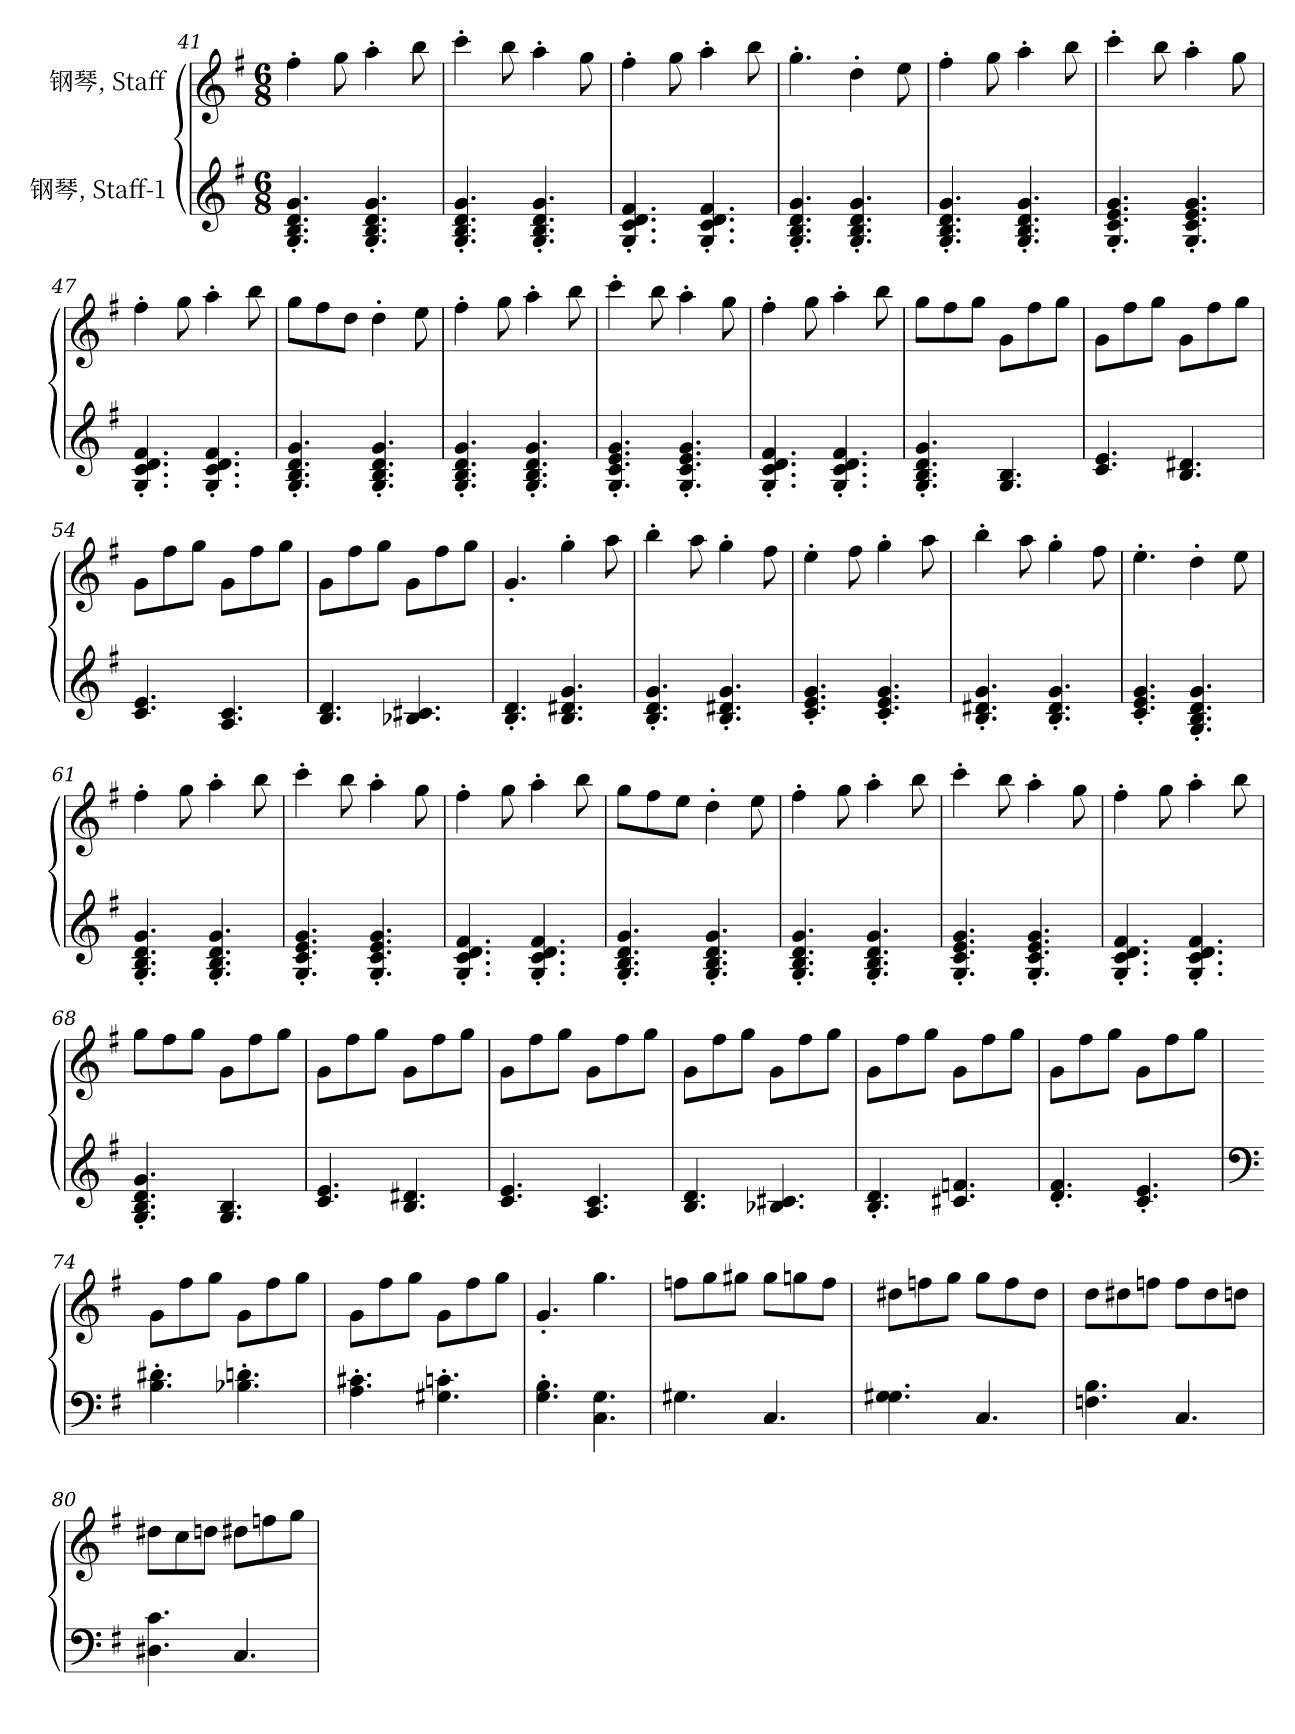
**kern	**kern
*part2	*part1
*staff2	*staff1
*I"钢琴, Staff-1	*I"钢琴, Staff
*clefG2	*clefG2
*k[f#]	*k[f#]
*M6/8	*M6/8
=41	=41
4.G/' 4.B/' 4.d/' 4.g/'	4ff#'\
.	8gg\
4.G/' 4.B/' 4.d/' 4.g/'	4aa'\
.	8bb\
=42	=42
4.G/' 4.B/' 4.d/' 4.g/'	4ccc'\
.	8bb\
4.G/' 4.B/' 4.d/' 4.g/'	4aa'\
.	8gg\
=43	=43
4.G/' 4.c/' 4.d/' 4.f#/'	4ff#'\
.	8gg\
4.G/' 4.c/' 4.d/' 4.f#/'	4aa'\
.	8bb\
!!LO:LB:g=z
=44	=44
4.G/' 4.B/' 4.d/' 4.g/'	4.gg'\
4.G/' 4.B/' 4.d/' 4.g/'	4dd'\
.	8ee\
=45	=45
4.G/' 4.B/' 4.d/' 4.g/'	4ff#'\
.	8gg\
4.G/' 4.B/' 4.d/' 4.g/'	4aa'\
.	8bb\
=46	=46
4.G/' 4.c/' 4.e/' 4.g/'	4ccc'\
.	8bb\
4.G/' 4.c/' 4.e/' 4.g/'	4aa'\
.	8gg\
=47	=47
4.G/' 4.c/' 4.d/' 4.f#/'	4ff#'\
.	8gg\
4.G/' 4.c/' 4.d/' 4.f#/'	4aa'\
.	8bb\
=48	=48
4.G/' 4.B/' 4.d/' 4.g/'	8gg\L
.	8ff#\
.	8dd\J
4.G/' 4.B/' 4.d/' 4.g/'	4dd'\
.	8ee\
=49	=49
4.G/' 4.B/' 4.d/' 4.g/'	4ff#'\
.	8gg\
4.G/' 4.B/' 4.d/' 4.g/'	4aa'\
.	8bb\
=50	=50
4.G/' 4.c/' 4.e/' 4.g/'	4ccc'\
.	8bb\
4.G/' 4.c/' 4.e/' 4.g/'	4aa'\
.	8gg\
!!LO:LB:g=z
=51	=51
4.G/' 4.c/' 4.d/' 4.f#/'	4ff#'\
.	8gg\
4.G/' 4.c/' 4.d/' 4.f#/'	4aa'\
.	8bb\
=52	=52
4.G/' 4.B/' 4.d/' 4.g/'	8gg\L
.	8ff#\
.	8gg\J
4.G/ 4.B/	8g\L
.	8ff#\
.	8gg\J
=53	=53
4.c/ 4.e/	8g\L
.	8ff#\
.	8gg\J
4.B/ 4.d#X/	8g\L
.	8ff#\
.	8gg\J
=54	=54
4.c/ 4.e/	8g\L
.	8ff#\
.	8gg\J
4.A/ 4.c/	8g\L
.	8ff#\
.	8gg\J
=55	=55
4.B/ 4.d/	8g\L
.	8ff#\
.	8gg\J
4.B-X/ 4.c#X/	8g\L
.	8ff#\
.	8gg\J
=56	=56
4.B/' 4.d/'	4.g'/
4.B/ 4.d#X/ 4.g/	4gg'\
.	8aa\
!!LO:LB:g=z
=57	=57
4.B/' 4.d/' 4.g/'	4bb'\
.	8aa\
4.B/' 4.d#X/' 4.g/'	4gg'\
.	8ff#\
=58	=58
4.c/' 4.e/' 4.g/'	4ee'\
.	8ff#\
4.c/' 4.e/' 4.g/'	4gg'\
.	8aa\
=59	=59
4.B/' 4.d#X/' 4.g/'	4bb'\
.	8aa\
4.B/' 4.d#/' 4.g/'	4gg'\
.	8ff#\
=60	=60
4.c/' 4.e/' 4.g/'	4.ee'\
4.G/' 4.B/' 4.d/' 4.g/'	4dd'\
.	8ee\
=61	=61
4.G/' 4.B/' 4.d/' 4.g/'	4ff#'\
.	8gg\
4.G/' 4.B/' 4.d/' 4.g/'	4aa'\
.	8bb\
=62	=62
4.G/' 4.c/' 4.e/' 4.g/'	4ccc'\
.	8bb\
4.G/' 4.c/' 4.e/' 4.g/'	4aa'\
.	8gg\
=63	=63
4.G/' 4.c/' 4.d/' 4.f#/'	4ff#'\
.	8gg\
4.G/' 4.c/' 4.d/' 4.f#/'	4aa'\
.	8bb\
=64	=64
4.G/' 4.B/' 4.d/' 4.g/'	8gg\L
.	8ff#\
.	8ee\J
4.G/' 4.B/' 4.d/' 4.g/'	4dd'\
.	8ee\
!!LO:PB:g=z
=65	=65
4.G/' 4.B/' 4.d/' 4.g/'	4ff#'\
.	8gg\
4.G/' 4.B/' 4.d/' 4.g/'	4aa'\
.	8bb\
=66	=66
4.G/' 4.c/' 4.e/' 4.g/'	4ccc'\
.	8bb\
4.G/' 4.c/' 4.e/' 4.g/'	4aa'\
.	8gg\
=67	=67
4.G/' 4.c/' 4.d/' 4.f#/'	4ff#'\
.	8gg\
4.G/' 4.c/' 4.d/' 4.f#/'	4aa'\
.	8bb\
=68	=68
4.G/' 4.B/' 4.d/' 4.g/'	8gg\L
.	8ff#\
.	8gg\J
4.G/ 4.B/	8g\L
.	8ff#\
.	8gg\J
=69	=69
4.c/ 4.e/	8g\L
.	8ff#\
.	8gg\J
4.B/ 4.d#X/	8g\L
.	8ff#\
.	8gg\J
=70	=70
4.c/ 4.e/	8g\L
.	8ff#\
.	8gg\J
4.A/ 4.c/	8g\L
.	8ff#\
.	8gg\J
!!LO:LB:g=z
=71	=71
4.B/ 4.d/	8g\L
.	8ff#\
.	8gg\J
4.B-X/ 4.c#X/	8g\L
.	8ff#\
.	8gg\J
=72	=72
4.B/' 4.d/'	8g\L
.	8ff#\
.	8gg\J
4.c#X/ 4.fn/	8g\L
.	8ff#\
.	8gg\J
=73	=73
4.d/' 4.f#/'	8g\L
.	8ff#\
.	8gg\J
4.c/' 4.e/'	8g\L
.	8ff#\
.	8gg\J
=74	=74
*clefF4	*
4.B\' 4.d#X\'	8g\L
.	8ff#\
.	8gg\J
4.B-X\' 4.dn\'	8g\L
.	8ff#\
.	8gg\J
=75	=75
4.A\' 4.c#X\'	8g\L
.	8ff#\
.	8gg\J
4.G#X\' 4.cn\'	8g\L
.	8ff#\
.	8gg\J
=76	=76
4.G\' 4.B\'	4.g'/
4.C\ 4.G\	4.gg\
!!LO:LB:g=z
=77	=77
4.G#X\	8ffn\L
.	8gg\
.	8gg#X\J
4.C/	8gg#\L
.	8ggn\
.	8ff\J
=78	=78
4.G\ 4.G#X\	8dd#X\L
.	8ffn\
.	8gg\J
4.C/	8gg\L
.	8ff\
.	8dd#\J
=79	=79
4.Fn\ 4.B\	8dd\L
.	8dd#X\
.	8ffn\J
4.C/	8ff\L
.	8dd#\
.	8ddn\J
=80	=80
4.D#X\ 4.c\	8dd#X\L
.	8cc\
.	8ddn\J
4.C/	8dd#X\L
.	8ffn\
.	8gg\J
=	=
*-	*-
